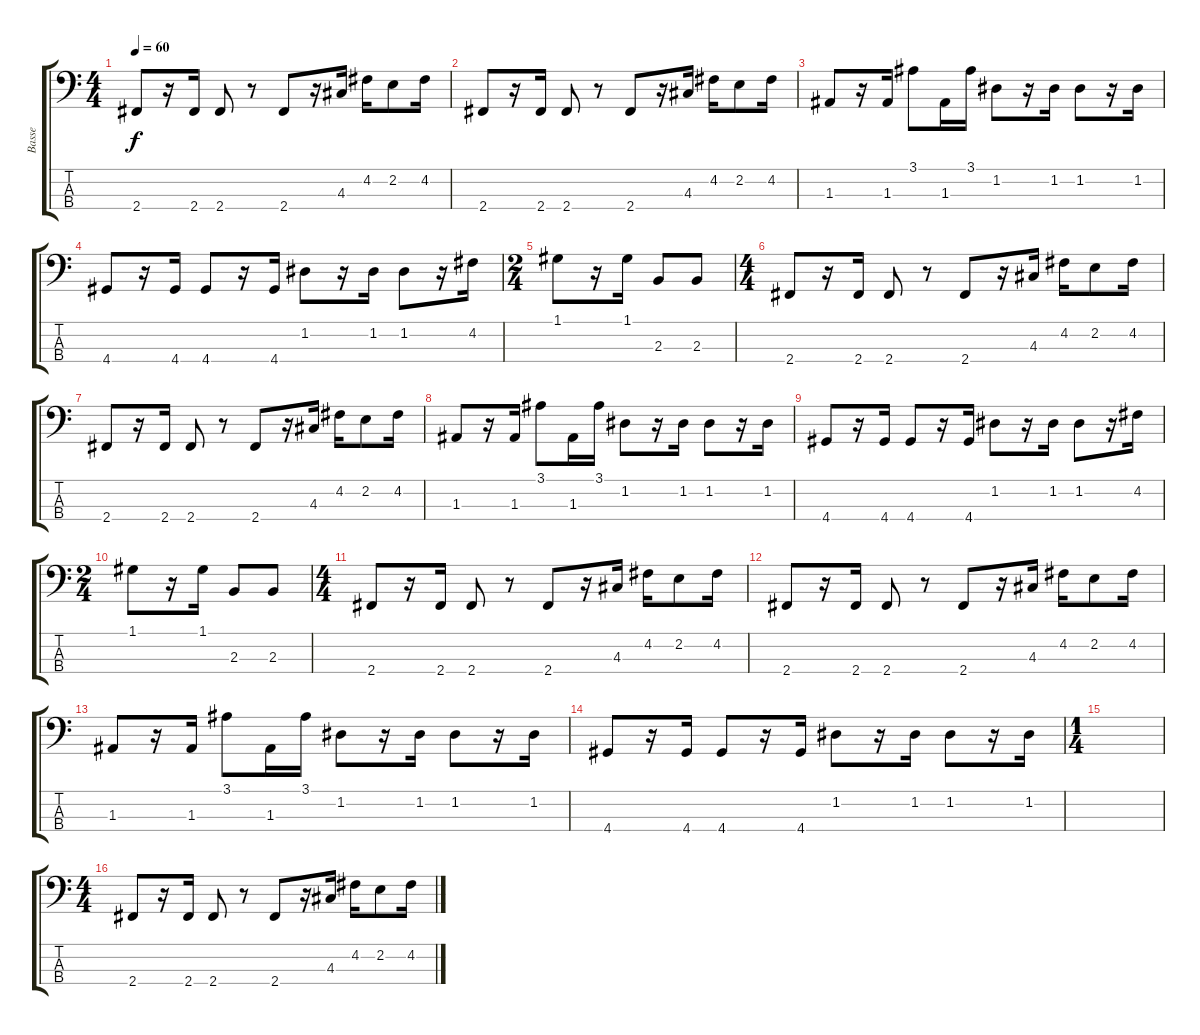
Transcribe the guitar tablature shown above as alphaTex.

\track ("Basse" "Basse") {instrument acousticbass}
\staff {score tabs}
\tuning (G2 D2 A1 E1) {hide}
\ts (4 4)
\tempo 60
\clef f4
\ks c
2.4.8{dy f instrument acousticbass} r.16 2.4.16 2.4.8 r.8 2.4.8 r.16 4.3.16 4.2.16 2.2.8 4.2.16 |
2.4.8 r.16 2.4.16 2.4.8 r.8 2.4.8 r.16 4.3.16 4.2.16 2.2.8 4.2.16 |
1.3.8 r.16 1.3.16 3.1.8 1.3.16 3.1.16 1.2.8 r.16 1.2.16 1.2.8 r.16 1.2.16 |
4.4.8 r.16 4.4.16 4.4.8 r.16 4.4.16 1.2.8 r.16 1.2.16 1.2.8 r.16 4.2.16 |
\ts (2 4)
1.1.8 r.16 1.1.16 2.3.8 2.3.8 |
\ts (4 4)
\section ("" "")
2.4.8 r.16 2.4.16 2.4.8 r.8 2.4.8 r.16 4.3.16 4.2.16 2.2.8 4.2.16 |
2.4.8 r.16 2.4.16 2.4.8 r.8 2.4.8 r.16 4.3.16 4.2.16 2.2.8 4.2.16 |
1.3.8 r.16 1.3.16 3.1.8 1.3.16 3.1.16 1.2.8 r.16 1.2.16 1.2.8 r.16 1.2.16 |
4.4.8 r.16 4.4.16 4.4.8 r.16 4.4.16 1.2.8 r.16 1.2.16 1.2.8 r.16 4.2.16 |
\ts (2 4)
1.1.8 r.16 1.1.16 2.3.8 2.3.8 |
\ts (4 4)
\section ("" "")
2.4.8 r.16 2.4.16 2.4.8 r.8 2.4.8 r.16 4.3.16 4.2.16 2.2.8 4.2.16 |
2.4.8 r.16 2.4.16 2.4.8 r.8 2.4.8 r.16 4.3.16 4.2.16 2.2.8 4.2.16 |
1.3.8 r.16 1.3.16 3.1.8 1.3.16 3.1.16 1.2.8 r.16 1.2.16 1.2.8 r.16 1.2.16 |
4.4.8 r.16 4.4.16 4.4.8 r.16 4.4.16 1.2.8 r.16 1.2.16 1.2.8 r.16 1.2.16 |
\ts (1 4)
|
\ts (4 4)
\section ("" "")
2.4.8 r.16 2.4.16 2.4.8 r.8 2.4.8 r.16 4.3.16 4.2.16 2.2.8 4.2.16
